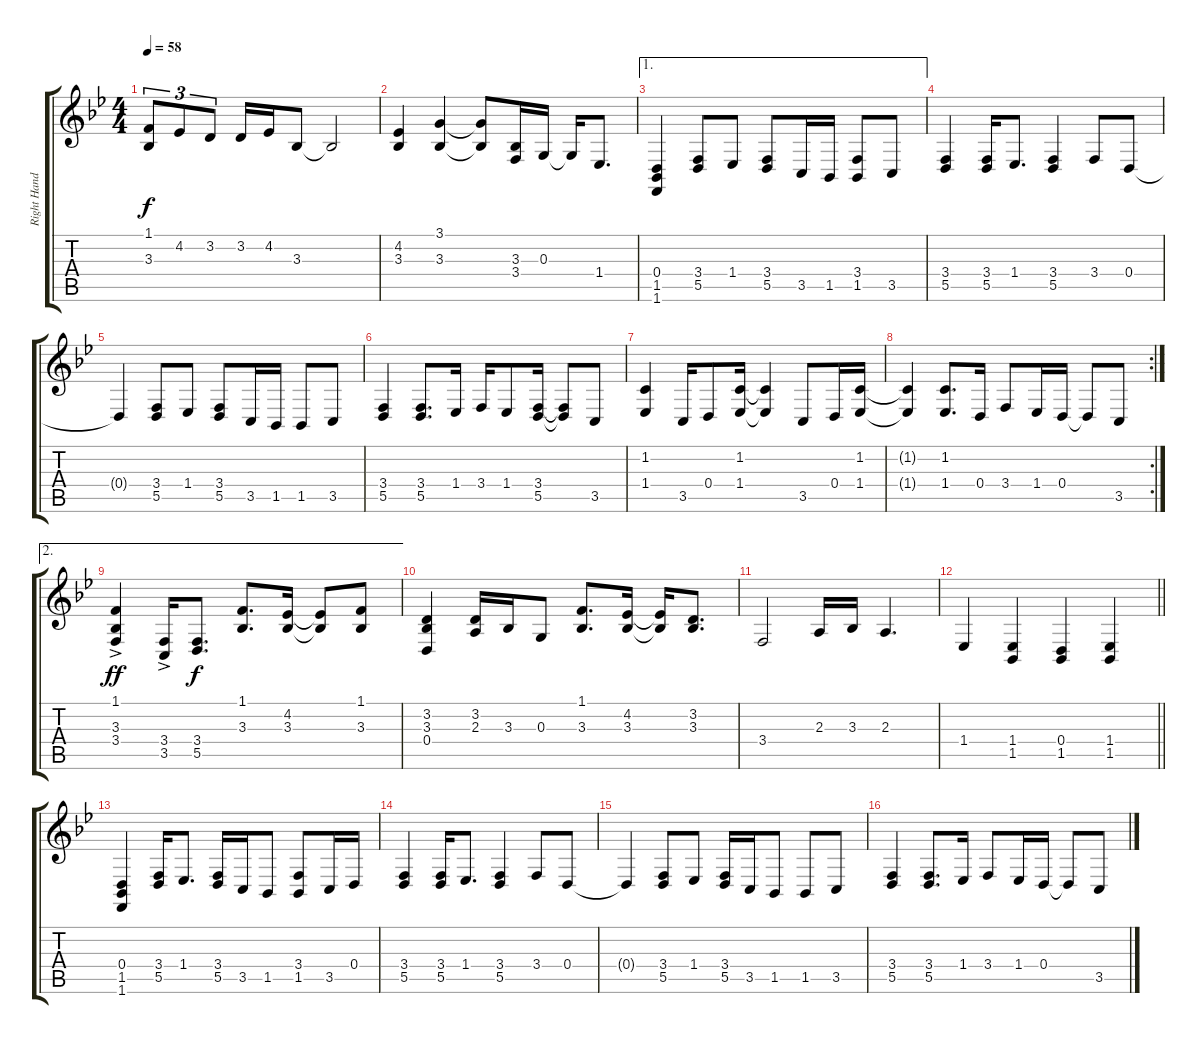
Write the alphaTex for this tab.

\track ("Right Hand" "Right Hand") {instrument acousticgrandpiano}
\staff {score tabs}
\tuning (E4 B3 G3 D3 A2 E2) {hide}
\ts (4 4)
\tempo 58
\clef g2
\ks bb
(1.1 3.3).8{tu (3 2) dy f} 4.2.8{tu (3 2)} 3.2.8{tu (3 2)} 3.2.16 4.2.16 3.3.8 3.3{t}.2 |
(4.2 3.3).4 (3.1 3.3).4 (3.1{t} 3.3{t}).8 (3.3 3.4).16 0.3.16 0.3{t}.16 1.4.8{d} |
\ae 1
(0.4 1.5 1.6).4 (3.4 5.5).8 1.4.8 (3.4 5.5).8 3.5.16 1.5.16 (3.4 1.5).8 3.5.8 |
(3.4 5.5).4 (3.4 5.5).16 1.4.8{d} (3.4 5.5).4 3.4.8 0.4.8 |
0.4{t}.4 (3.4 5.5).8 1.4.8 (3.4 5.5).8 3.5.16 1.5.16 1.5.8 3.5.8 |
(3.4 5.5).4 (3.4 5.5).8{d} 1.4.16 3.4.16 1.4.8 (3.4 5.5).16 (3.4{t} 5.5{t}).8 3.5.8 |
(1.2 1.4).4 3.5.16 0.4.8 (1.2 1.4).16 (1.2{t} 1.4{t}).4 3.5.8 0.4.16 (1.2 1.4).16 |
\rc 2
(1.2{t} 1.4{t}).4 (1.2 1.4).8{d} 0.4.16 3.4.8 1.4.16 0.4.16 0.4{t}.8 3.5.8 |
\ae 2
(1.1{ac} 3.3 3.4).4{dy ff} (3.4{ac} 3.5).16 (3.4 5.5).8{d dy f} (1.1 3.3).8{d} (4.2 3.3).16 (4.2{t} 3.3{t}).8 (1.1 3.3).8 |
(3.2 3.3 0.4).4 (3.2 2.3).16 3.3.16 0.3.8 (1.1 3.3).8{d} (4.2 3.3).16 (4.2{t} 3.3{t}).16 (3.2 3.3).8{d} |
3.4.2 2.3.16 3.3.16 2.3.4{d} |
\barLineRight lightlight
1.4.4 (1.4 1.5).4 (0.4 1.5).4 (1.4 1.5).4 |
(0.4 1.5 1.6).4 (3.4 5.5).16 1.4.8{d} (3.4 5.5).16 3.5.16 1.5.8 (3.4 1.5).8 3.5.16 0.4.16 |
(3.4 5.5).4 (3.4 5.5).16 1.4.8{d} (3.4 5.5).4 3.4.8 0.4.8 |
0.4{t}.4 (3.4 5.5).8 1.4.8 (3.4 5.5).16 3.5.16 1.5.8 1.5.8 3.5.8 |
(3.4 5.5).4 (3.4 5.5).8{d} 1.4.16 3.4.8 1.4.16 0.4.16 0.4{t}.8 3.5.8
